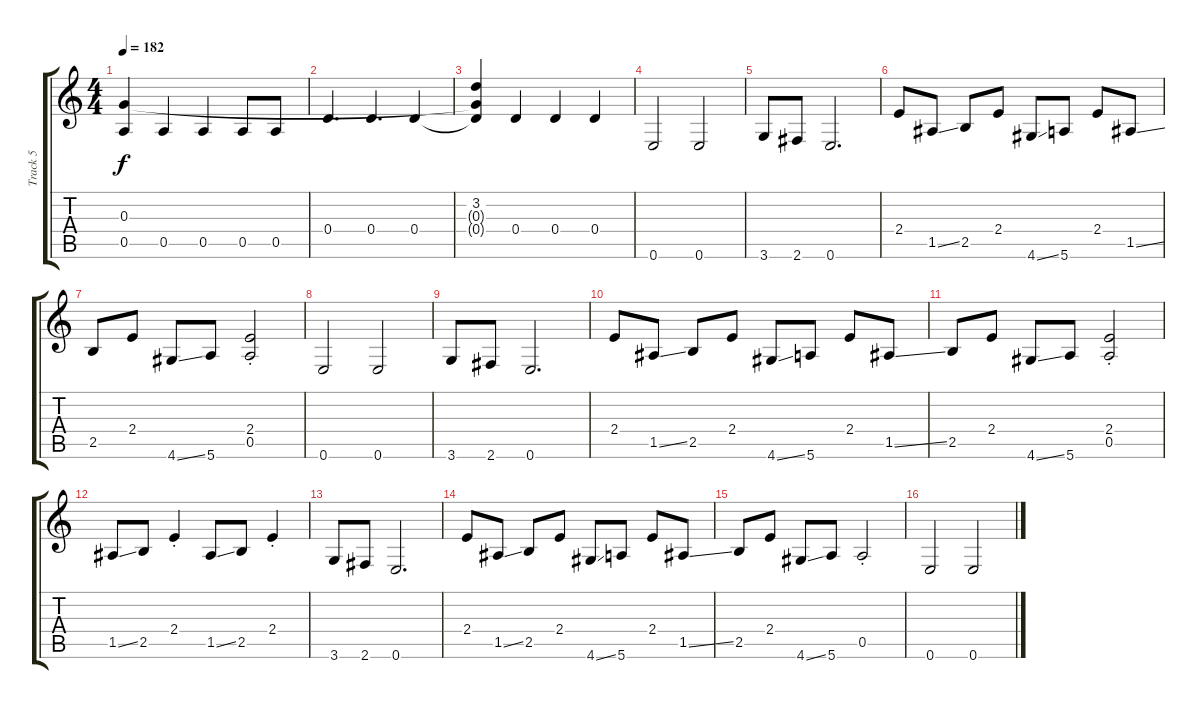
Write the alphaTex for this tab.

\track ("Track 5" "Track 5") {instrument electricbasspick}
\staff {score tabs}
\tuning (E4 B3 G3 D3 A2 E2) {hide}
\ts (4 4)
\tempo 182
\clef g2
\ks c
(0.3{t} 0.5{t}).4{dy f} 0.5.4 0.5.4 0.5.8 0.5.8 |
0.4.4{d} 0.4.4{d} 0.4.4 |
(3.2 0.3{t} 0.4{t}).4 0.4.4 0.4.4 0.4.4 |
0.6.2 0.6.2 |
3.6.8 2.6.8 0.6.2{d} |
2.4.8 1.5{ss}.8 2.5.8 2.4.8 4.6{ss}.8 5.6.8 2.4.8 1.5{ss}.8 |
2.5.8 2.4.8 4.6{ss}.8 5.6.8 (2.4{st} 0.5{st}).2 |
0.6.2 0.6.2 |
3.6.8 2.6.8 0.6.2{d} |
2.4.8 1.5{ss}.8 2.5.8 2.4.8 4.6{ss}.8 5.6.8 2.4.8 1.5{ss}.8 |
2.5.8 2.4.8 4.6{ss}.8 5.6.8 (2.4{st} 0.5{st}).2 |
1.5{ss}.8 2.5.8 2.4{st}.4 1.5{ss}.8 2.5.8 2.4{st}.4 |
3.6.8 2.6.8 0.6.2{d} |
2.4.8 1.5{ss}.8 2.5.8 2.4.8 4.6{ss}.8 5.6.8 2.4.8 1.5{ss}.8 |
2.5.8 2.4.8 4.6{ss}.8 5.6.8 0.5{st}.2 |
0.6.2 0.6.2
